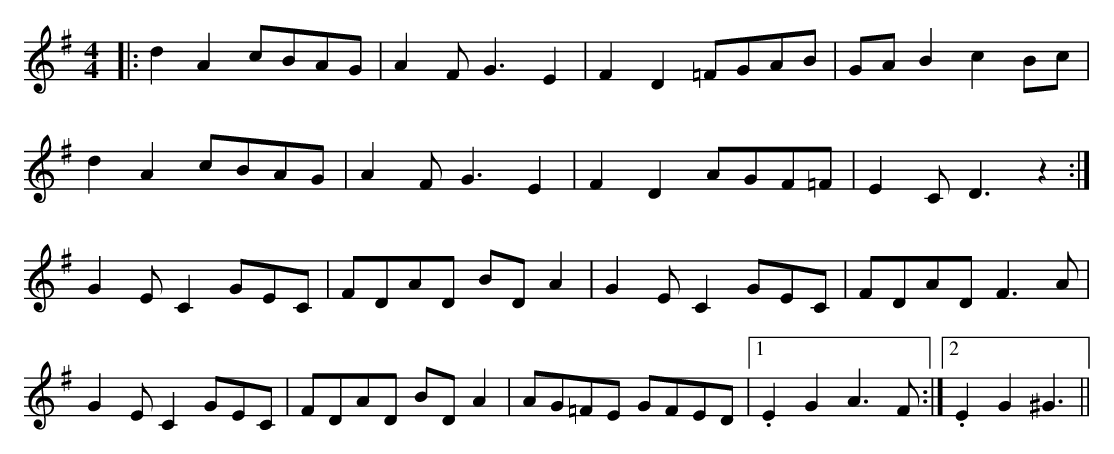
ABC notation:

X:1
M:4/4
K:Dmix
|:d2A2 cBAG|A2 FG3 E2|F2D2 =FGAB|GAB2 c2Bc|
d2A2 cBAG|A2 FG3 E2|F2D2 AGF=F|E2 CD3z2:|
G2 EC2GEC|FDAD BDA2|G2 EC2GEC|FDAD F3A|
G2 EC2GEC|FDAD BDA2|AG=FE GFED|1 .E2 G2 A3F:|2 .E2 G2 ^G3||
